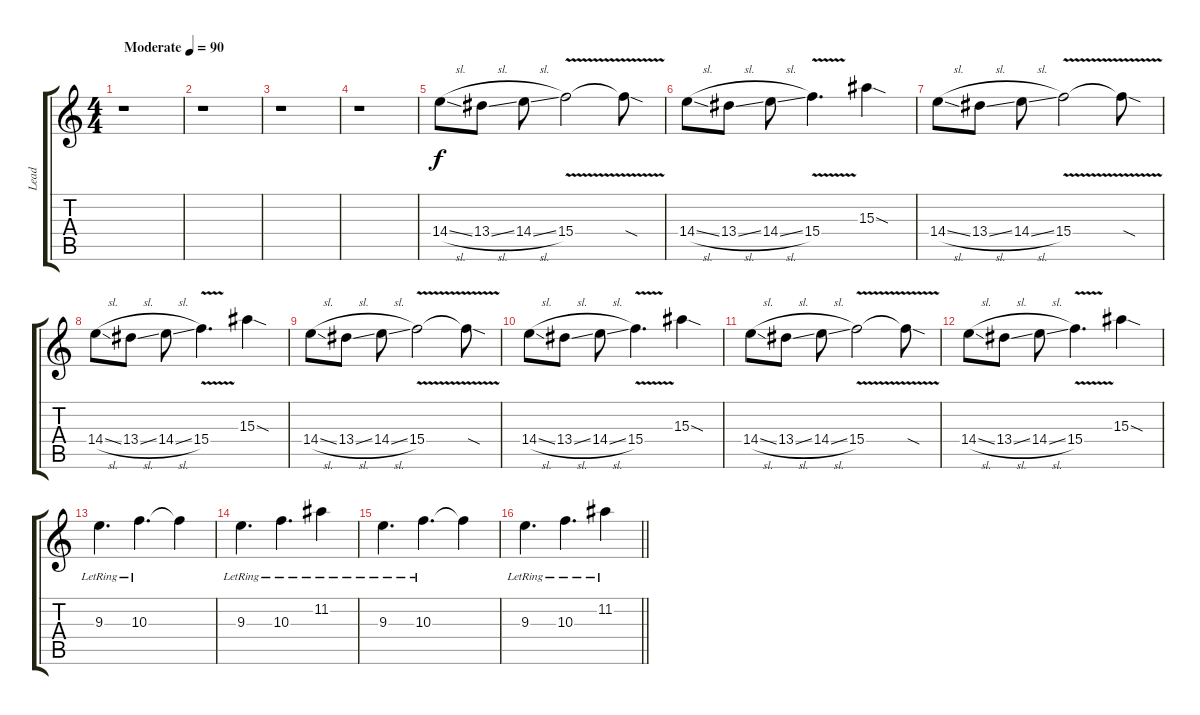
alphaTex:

\track ("Lead" "Lead") {instrument overdrivenguitar}
\staff {score tabs}
\tuning (E4 B3 G3 D3 A2 E2) {hide}
\ts (4 4)
\tempo (90 "Moderate")
\clef g2
\ks c
r.1{dy f instrument overdrivenguitar} |
r.1 |
r.1 |
r.1 |
14.4{sl}.8 13.4{sl}.8 14.4{sl}.8 15.4{v}.2 15.4{sod t}.8 |
14.4{sl}.8 13.4{sl}.8 14.4{sl}.8 15.4{v}.4{d} 15.3{sod}.4 |
14.4{sl}.8 13.4{sl}.8 14.4{sl}.8 15.4{v}.2 15.4{sod t}.8 |
14.4{sl}.8 13.4{sl}.8 14.4{sl}.8 15.4{v}.4{d} 15.3{sod}.4 |
14.4{sl}.8 13.4{sl}.8 14.4{sl}.8 15.4{v}.2 15.4{sod t}.8 |
14.4{sl}.8 13.4{sl}.8 14.4{sl}.8 15.4{v}.4{d} 15.3{sod}.4 |
14.4{sl}.8 13.4{sl}.8 14.4{sl}.8 15.4{v}.2 15.4{sod t}.8 |
14.4{sl}.8 13.4{sl}.8 14.4{sl}.8 15.4{v}.4{d} 15.3{sod}.4 |
9.3{lr}.4{d instrument acousticguitarsteel} 10.3{lr}.4{d} 10.3{t}.4 |
9.3{lr}.4{d} 10.3{lr}.4{d} 11.2{lr}.4 |
9.3{lr}.4{d} 10.3{lr}.4{d} 10.3{t}.4 |
\barLineRight lightlight
9.3{lr}.4{d} 10.3{lr}.4{d} 11.2{lr}.4
